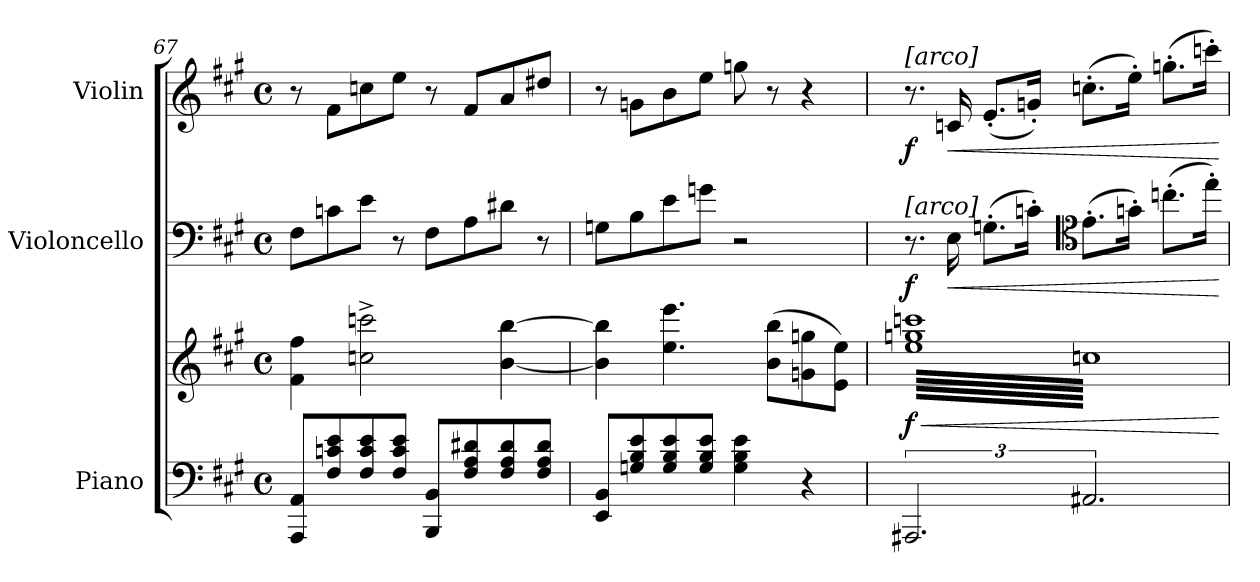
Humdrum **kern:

**kern	**kern	**dynam	**kern	**dynam	**kern	**dynam
*part3	*part3	*part3	*part2	*part2	*part1	*part1
*staff4	*staff3	*staff3/4	*staff2	*staff2	*staff1	*staff1
*I"Piano	*	*	*I"Violoncello	*	*I"Violin	*
*I'Pno.	*	*	*I'Vc.	*	*I'Vln.	*
!!LO:PB:g=z
*clefF4	*clefG2	*	*clefF4	*	*clefG2	*
*k[f#c#g#]	*k[f#c#g#]	*	*k[f#c#g#]	*	*k[f#c#g#]	*
*M4/4	*M4/4	*	*M4/4	*	*M4/4	*
*met(c)	*met(c)	*	*met(c)	*	*met(c)	*
=67	=67	=67	=67	=67	=67	=67
8AAA/ 8AA/L	4f#\ 4ff#\	.	8F#\L	.	8r	.
8F#/ 8cn/ 8e/	.	.	8cn\	.	8f#\L	.
8F#/ 8c/ 8e/	2ccn\^ 2cccn\^	.	8e\J	.	8ccn\	.
8F#/ 8c/ 8e/J	.	.	8r	.	8ee\J	.
8BBB/ 8BB/L	.	.	8F#\L	.	8r	.
8F#/ 8A/ 8d#X/	.	.	8A\	.	8f#/L	.
8F#/ 8A/ 8d#/	[4b\ [4bb\	.	8d#X\J	.	8a/	.
8F#/ 8A/ 8d#/J	.	.	8r	.	8dd#X/J	.
=68	=68	=68	=68	=68	=68	=68
8EE/ 8BB/L	4b\] 4bb\]	.	8Gn\L	.	8r	.
8Gn/ 8B/ 8e/	.	.	8B\	.	8gn\L	.
8G/ 8B/ 8e/	4.ee\ 4.eee\	.	8e\	.	8b\	.
8G/ 8B/ 8e/J	.	.	8gn\J	.	8ee\J	.
4G\ 4B\ 4e\	.	.	2r	.	8ggn\	.
.	(8b\ 8bb\L	.	.	.	8r	.
4r	8gn\ 8ggn\	.	.	.	4r	.
.	8e\ 8ee\J)	.	.	.	.	.
=69	=69	=69	=69	=69	=69	=69
!	!	!	!	!	!LO:TX:a:t=[arco]	!
!	!	!	!LO:TX:a:t=[arco]	!	!	!
!	!	!LO:HP:b	!	!	!	!
!	!	!LO:DY:n=1:b	!	!LO:DY:b	!	!LO:DY:b
*	*tremolo	*	*	*	*	*
3.AAA#X	64ee 64ggn 64cccnLLLL	< f	8.r	f	8.r	f
.	64ccn	.	.	.	.	.
.	64ee 64ggn 64cccn	.	.	.	.	.
.	64ccn	.	.	.	.	.
.	64ee 64ggn 64cccn	.	.	.	.	.
.	64ccn	.	.	.	.	.
.	64ee 64ggn 64cccn	.	.	.	.	.
.	64ccn	.	.	.	.	.
.	64ee 64ggn 64cccn	.	.	.	.	.
.	64ccn	.	.	.	.	.
.	64ee 64ggn 64cccn	.	.	.	.	.
.	64ccn	.	.	.	.	.
!	!	!	!	!LO:HP:b	!	!LO:HP:b
.	64ee 64ggn 64cccn	.	16E\	<	16cn/	<
.	64ccn	.	.	.	.	.
.	64ee 64ggn 64cccn	.	.	.	.	.
.	64ccn	.	.	.	.	.
.	64ee 64ggn 64cccn	.	(8.Gn'\L	.	(8.e'/L	.
.	64ccn	.	.	.	.	.
.	64ee 64ggn 64cccn	.	.	.	.	.
.	64ccn	.	.	.	.	.
.	64ee 64ggn 64cccn	.	.	.	.	.
.	64ccn	.	.	.	.	.
.	64ee 64ggn 64cccn	.	.	.	.	.
.	64ccn	.	.	.	.	.
.	64ee 64ggn 64cccn	.	.	.	.	.
.	64ccn	.	.	.	.	.
.	64ee 64ggn 64cccn	.	.	.	.	.
.	64ccn	.	.	.	.	.
.	64ee 64ggn 64cccn	.	16cn'\Jk)	.	16gn'/Jk)	.
.	64ccn	.	.	.	.	.
.	64ee 64ggn 64cccn	.	.	.	.	.
.	64ccn	.	.	.	.	.
*	*	*	*clefC4	*	*	*
3.AA#X	64ee 64ggn 64cccn	.	(8.e'\L	.	(8.ccn'\L	.
.	64ccn	.	.	.	.	.
.	64ee 64ggn 64cccn	.	.	.	.	.
.	64ccn	.	.	.	.	.
.	64ee 64ggn 64cccn	.	.	.	.	.
.	64ccn	.	.	.	.	.
.	64ee 64ggn 64cccn	.	.	.	.	.
.	64ccn	.	.	.	.	.
.	64ee 64ggn 64cccn	.	.	.	.	.
.	64ccn	.	.	.	.	.
.	64ee 64ggn 64cccn	.	.	.	.	.
.	64ccn	.	.	.	.	.
.	64ee 64ggn 64cccn	.	16gn'\Jk)	.	16ee'\Jk)	.
.	64ccn	.	.	.	.	.
.	64ee 64ggn 64cccn	.	.	.	.	.
.	64ccn	.	.	.	.	.
.	64ee 64ggn 64cccn	.	(8.ccn'\L	.	(8.ggn'\L	.
.	64ccn	.	.	.	.	.
.	64ee 64ggn 64cccn	.	.	.	.	.
.	64ccn	.	.	.	.	.
.	64ee 64ggn 64cccn	.	.	.	.	.
.	64ccn	.	.	.	.	.
.	64ee 64ggn 64cccn	.	.	.	.	.
.	64ccn	.	.	.	.	.
.	64ee 64ggn 64cccn	.	.	.	.	.
.	64ccn	.	.	.	.	.
.	64ee 64ggn 64cccn	.	.	.	.	.
.	64ccn	.	.	.	.	.
.	64ee 64ggn 64cccn	.	16ee'\Jk)	.	16cccn'\Jk)	.
.	64ccn	.	.	.	.	.
.	64ee 64ggn 64cccn	.	.	.	.	.
.	64ccnJJJJ	.	.	.	.	.
*	*Xtremolo	*	*	*	*	*
.	.	[	.	[	.	[
.	.	.	.	.	.	.
.	.	.	.	.	.	.
.	.	.	.	.	.	.
.	.	.	.	.	.	.
.	.	.	.	.	.	.
.	.	.	.	.	.	.
.	.	.	.	.	.	.
.	.	.	.	.	.	.
.	.	.	.	.	.	.
.	.	.	.	.	.	.
.	.	.	.	.	.	.
.	.	.	.	.	.	.
.	.	.	.	.	.	.
.	.	.	.	.	.	.
.	.	.	.	.	.	.
.	.	.	.	.	.	.
.	.	.	.	.	.	.
.	.	.	.	.	.	.
.	.	.	.	.	.	.
.	.	.	.	.	.	.
.	.	.	.	.	.	.
.	.	.	.	.	.	.
.	.	.	.	.	.	.
.	.	.	.	.	.	.
.	.	.	.	.	.	.
.	.	.	.	.	.	.
.	.	.	.	.	.	.
.	.	.	.	.	.	.
.	.	.	.	.	.	.
.	.	.	.	.	.	.
.	.	.	.	.	.	.
=	=	=	=	=	=	=
*-	*-	*-	*-	*-	*-	*-
